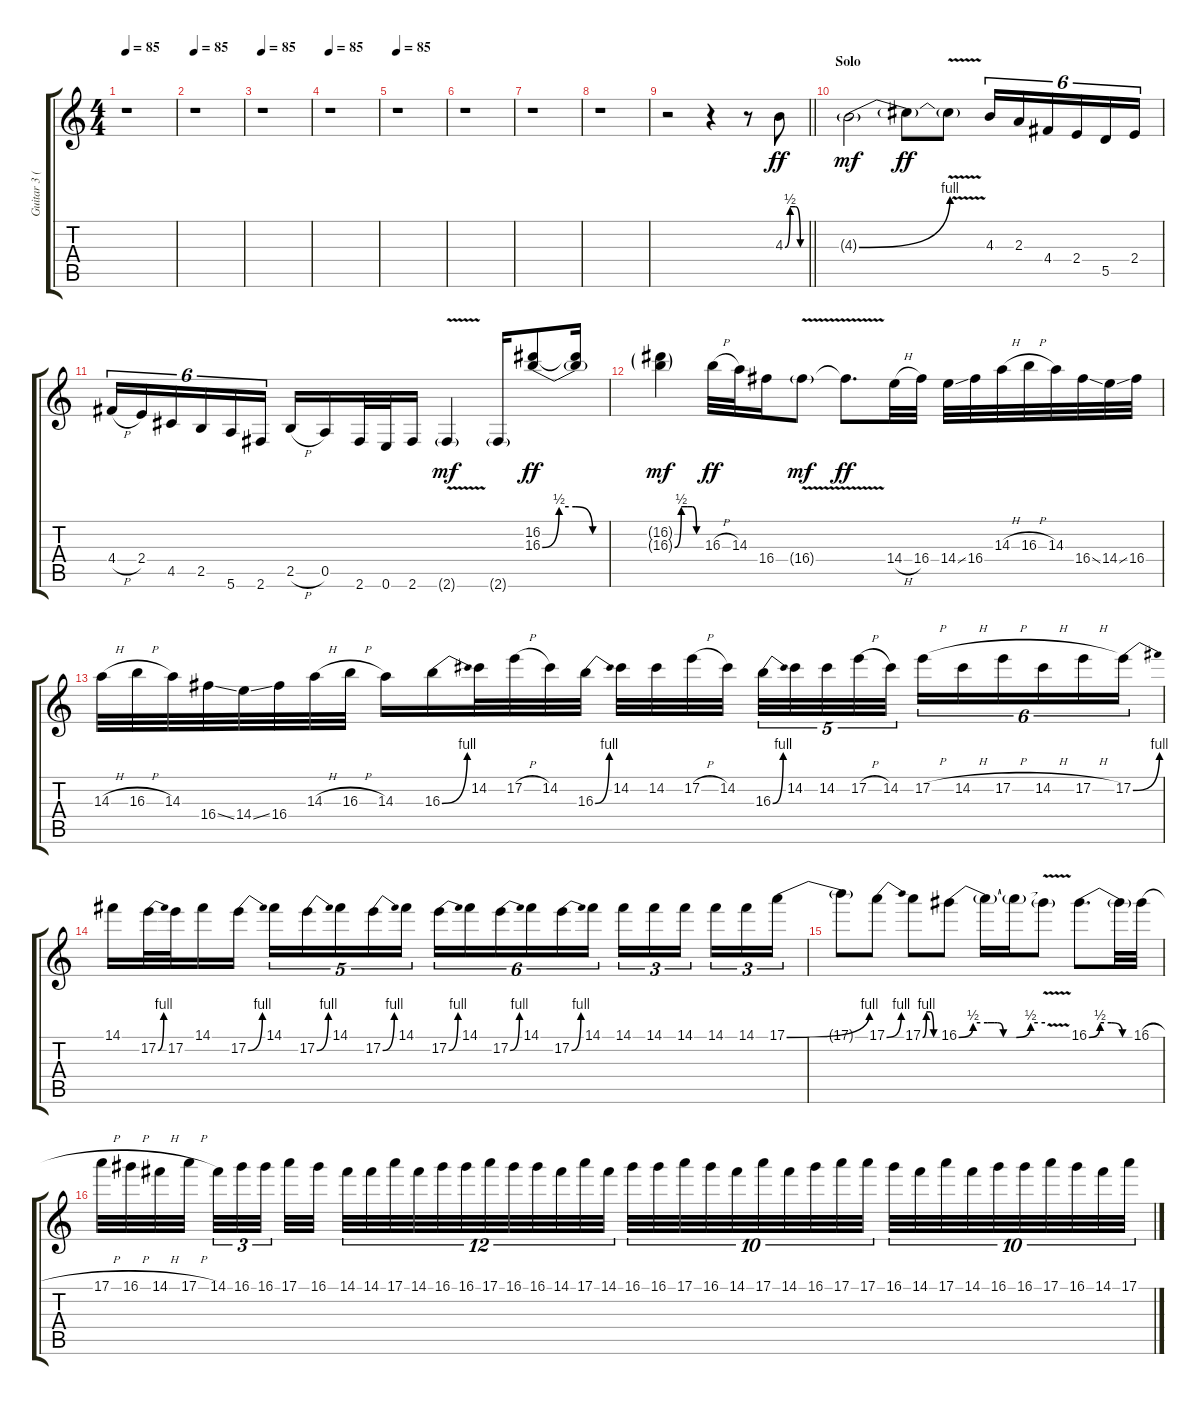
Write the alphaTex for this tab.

\track ("Guitar 3 (fills and Solo)" "Guitar 3 (") {instrument distortionguitar}
\staff {score tabs}
\tuning (E4 B3 G3 D3 A2 E2) {hide}
\ts (4 4)
\tempo 85
\clef g2
\ks c
r.1{dy ff} |
\tempo 85
r.1 |
\tempo 85
r.1 |
\tempo 85
r.1 |
\tempo 92
\tempo 85
r.1 |
r.1 |
r.1 |
r.1 |
\barLineRight lightlight
r.2 r.4 r.8 4.3{be (custom 0 0 15 2 30 2 45 0 60 0)}.8{volume 16} |
\section ("" "Solo")
4.3{be (bend 0 0 60 4) g}.2{dy mf} 4.3{t}.8{dy ff} 4.3{v t}.8 4.3.16{tu (6 4)} 2.3.16{tu (6 4)} 4.4.16{tu (6 4)} 2.4.16{tu (6 4)} 5.5.16{tu (6 4)} 2.4.16{tu (6 4)} |
4.4{h}.16{tu (6 4)} 2.4.16{tu (6 4)} 4.5.16{tu (6 4)} 2.5.16{tu (6 4)} 5.6.16{tu (6 4)} 2.6.16{tu (6 4)} 2.5{h}.16 0.5.16 2.6.32 0.6.32 2.6.16 2.6{v g}.4{dy mf} 2.6{g}.16 (16.2 16.3{be (custom 0 0 15 2 30 2 45 0 60 0)}).8{dy ff} (16.2{t} 16.3{t}).16 |
(16.2{g} 16.3{be (custom 0 0 15 2 30 2 41 2 50 0 60 0) g}).4{dy mf} 16.3{h}.32{dy ff} 14.3.32 16.4.16 16.4{v g}.8{dy mf} 16.4{t}.8{d dy ff} 14.4{h}.32 16.4.32 14.4{ss}.32 16.4.32 14.3{h}.32 16.3{h}.32 14.3.32 16.4{ss}.32 14.4{ss}.32 16.4.32 |
14.3{h}.32 16.3{h}.32 14.3.32 16.4{ss}.32 14.4{ss}.32 16.4.32 14.3{h}.32 16.3{h}.32 14.3.16 16.3{be (bend 0 0 60 4)}.16 14.2.32 17.2{h}.32 14.2.32 16.3{be (bend 0 0 60 4)}.32 14.2.32 14.2.32 17.2{h}.32 14.2.32 16.3{be (bend 0 0 60 4)}.32{tu (5 4)} 14.2.32{tu (5 4)} 14.2.32{tu (5 4)} 17.2{h}.32{tu (5 4)} 14.2.32{tu (5 4)} 17.2{h}.16{tu (6 4)} 14.2{h}.16{tu (6 4)} 17.2{h}.16{tu (6 4)} 14.2{h}.16{tu (6 4)} 17.2{h}.16{tu (6 4)} 17.2{be (bend 0 0 60 4)}.16{tu (6 4)} |
14.1.16 17.2{be (bend 0 0 60 4)}.32 17.2.32 14.1.16 17.2{be (bend 0 0 60 4)}.16 14.1.16{tu (5 4)} 17.2{be (bend 0 0 60 4)}.16{tu (5 4)} 14.1.16{tu (5 4)} 17.2{be (bend 0 0 60 4)}.16{tu (5 4)} 14.1.16{tu (5 4)} 17.2{be (bend 0 0 60 4)}.16{tu (6 4)} 14.1.16{tu (6 4)} 17.2{be (bend 0 0 60 4)}.16{tu (6 4)} 14.1.16{tu (6 4)} 17.2{be (bend 0 0 60 4)}.16{tu (6 4)} 14.1.16{tu (6 4)} 14.1.16{tu (3 2)} 14.1.16{tu (3 2)} 14.1.16{tu (3 2)} 14.1.16{tu (3 2)} 14.1.16{tu (3 2)} 17.1{be (bend 0 0 60 4)}.16{tu (3 2)} |
17.1{t}.8 17.1{be (bend 0 0 60 4)}.8 17.1{be (custom 0 0 15 4 30 4 45 0 60 0)}.8 16.1{be (custom 0 0 10 2 20 2 25 2 27 2 31 0 33 0 40 0 50 2 60 2)}.8 16.1{t}.16 16.1{t}.16 16.1{v t}.8 16.1{be (custom 0 0 15 2 30 2 45 0 60 0)}.8{d} 16.1{t}.32 16.1{h}.32 |
17.1{h}.32 16.1{h}.32 14.1{h}.32 17.1{h}.32 14.1.32{tu (3 2)} 16.1.32{tu (3 2)} 16.1.32{tu (3 2)} 17.1.32 16.1.32 14.1.32{tu (12 8)} 14.1.32{tu (12 8)} 17.1.32{tu (12 8)} 14.1.32{tu (12 8)} 16.1.32{tu (12 8)} 16.1.32{tu (12 8)} 17.1.32{tu (12 8)} 16.1.32{tu (12 8)} 16.1.32{tu (12 8)} 14.1.32{tu (12 8)} 17.1.32{tu (12 8)} 14.1.32{tu (12 8)} 16.1.32{tu (10 8)} 16.1.32{tu (10 8)} 17.1.32{tu (10 8)} 16.1.32{tu (10 8)} 14.1.32{tu (10 8)} 17.1.32{tu (10 8)} 14.1.32{tu (10 8)} 16.1.32{tu (10 8)} 17.1.32{tu (10 8)} 17.1.32{tu (10 8)} 16.1.32{tu (10 8)} 14.1.32{tu (10 8)} 17.1.32{tu (10 8)} 14.1.32{tu (10 8)} 16.1.32{tu (10 8)} 16.1.32{tu (10 8)} 17.1.32{tu (10 8)} 16.1.32{tu (10 8)} 14.1.32{tu (10 8)} 17.1.32{tu (10 8)}
